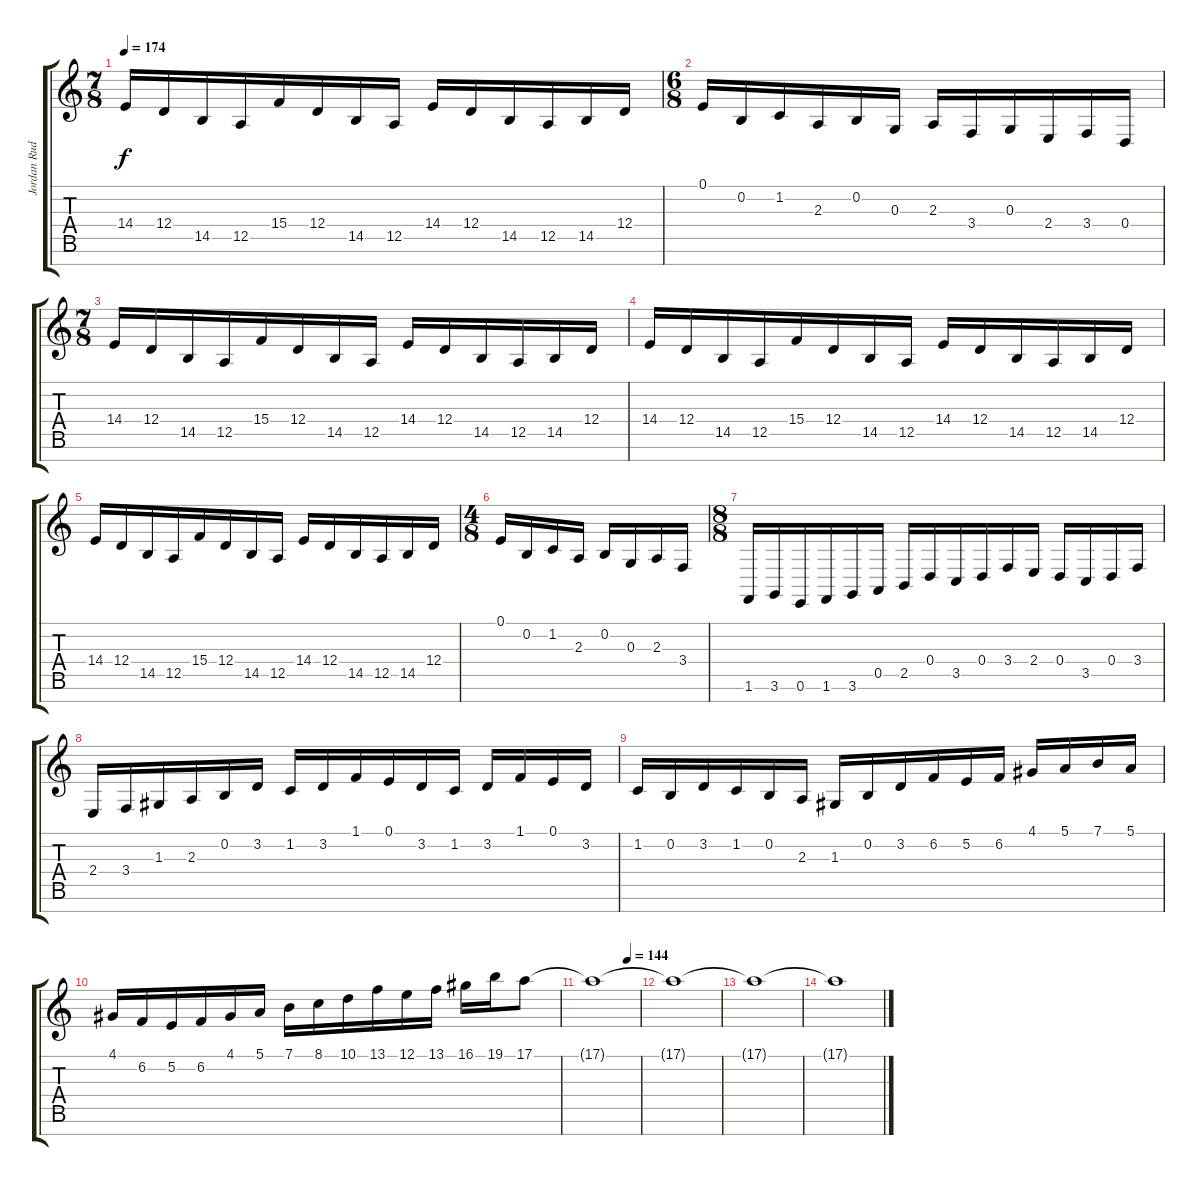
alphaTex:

\track ("Jordan Rudess Synth" "Jordan Rud") {instrument lead2sawtooth}
\staff {score tabs}
\tuning (E4 B3 G3 D3 A2 E2 B1) {hide}
\ts (7 8)
\tempo 174
\clef g2
\ks c
14.4.16{dy f} 12.4.16 14.5.16 12.5.16 15.4.16 12.4.16 14.5.16 12.5.16 14.4.16 12.4.16 14.5.16 12.5.16 14.5.16 12.4.16 |
\ts (6 8)
0.1.16 0.2.16 1.2.16 2.3.16 0.2.16 0.3.16 2.3.16 3.4.16 0.3.16 2.4.16 3.4.16 0.4.16 |
\ts (7 8)
14.4.16 12.4.16 14.5.16 12.5.16 15.4.16 12.4.16 14.5.16 12.5.16 14.4.16 12.4.16 14.5.16 12.5.16 14.5.16 12.4.16 |
14.4.16 12.4.16 14.5.16 12.5.16 15.4.16 12.4.16 14.5.16 12.5.16 14.4.16 12.4.16 14.5.16 12.5.16 14.5.16 12.4.16 |
14.4.16 12.4.16 14.5.16 12.5.16 15.4.16 12.4.16 14.5.16 12.5.16 14.4.16 12.4.16 14.5.16 12.5.16 14.5.16 12.4.16 |
\ts (4 8)
0.1.16 0.2.16 1.2.16 2.3.16 0.2.16 0.3.16 2.3.16 3.4.16 |
\ts (8 8)
1.6.16 3.6.16 0.6.16 1.6.16 3.6.16 0.5.16 2.5.16 0.4.16 3.5.16 0.4.16 3.4.16 2.4.16 0.4.16 3.5.16 0.4.16 3.4.16 |
2.4.16 3.4.16 1.3.16 2.3.16 0.2.16 3.2.16 1.2.16 3.2.16 1.1.16 0.1.16 3.2.16 1.2.16 3.2.16 1.1.16 0.1.16 3.2.16 |
1.2.16 0.2.16 3.2.16 1.2.16 0.2.16 2.3.16 1.3.16 0.2.16 3.2.16 6.2.16 5.2.16 6.2.16 4.1.16 5.1.16 7.1.16 5.1.16 |
4.1.16 6.2.16 5.2.16 6.2.16 4.1.16 5.1.16 7.1.16 8.1.16 10.1.16 13.1.16 12.1.16 13.1.16 16.1.16 19.1.16 17.1.8 |
\tempo (144 0.75)
17.1{t}.1 |
17.1{t}.1 |
17.1{t}.1 |
17.1{t}.1
